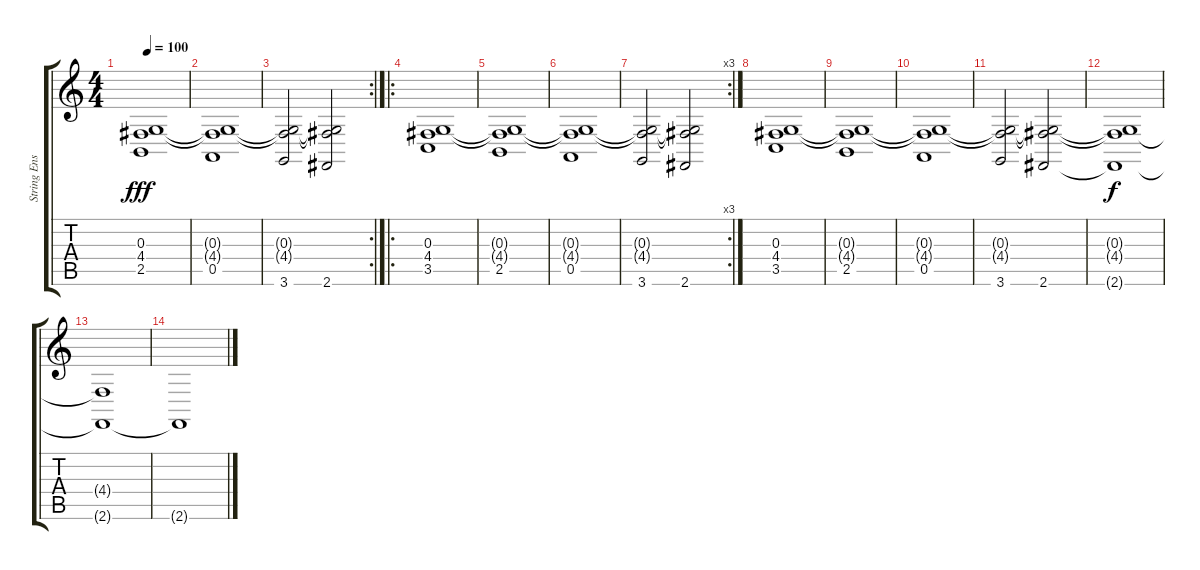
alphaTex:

\track ("String Ensemble" "String Ens") {instrument stringensemble1}
\staff {score tabs}
\tuning (E4 B3 G3 D3 A2 E2) {hide}
\ts (4 4)
\tempo 100
\clef g2
\ks c
(0.3{t} 4.4{t} 2.5).1{dy fff} |
(0.3{t} 4.4{t} 0.5).1 |
\rc 2
(0.3{t} 4.4{t} 3.6).2 (0.3{t} 4.4{t} 2.6).2 |
\ro
(0.3 4.4 3.5).1 |
(0.3{t} 4.4{t} 2.5).1 |
(0.3{t} 4.4{t} 0.5).1 |
\rc 3
(0.3{t} 4.4{t} 3.6).2 (0.3{t} 4.4{t} 2.6).2 |
(0.3 4.4 3.5).1 |
(0.3{t} 4.4{t} 2.5).1 |
(0.3{t} 4.4{t} 0.5).1 |
(0.3{t} 4.4{t} 3.6).2 (0.3{t} 4.4{t} 2.6).2 |
(0.3{t} 4.4{t} 2.6{t}).1{dy f} |
(4.4{t} 2.6{t}).1 |
2.6{t}.1
